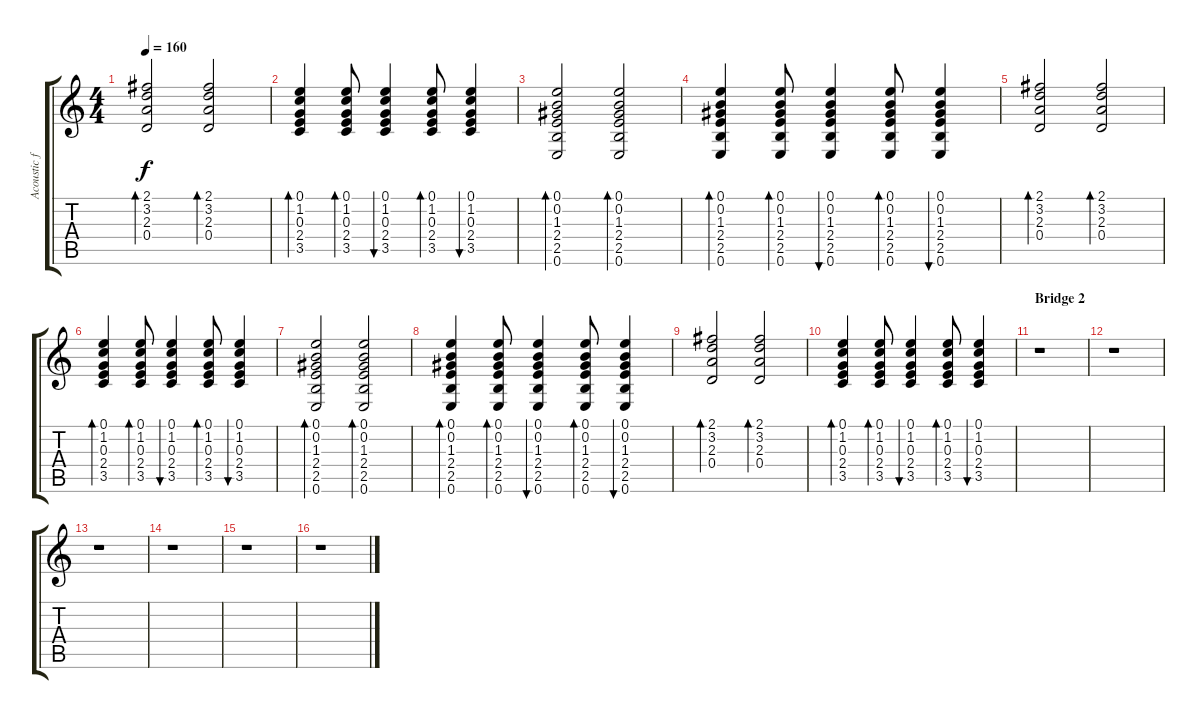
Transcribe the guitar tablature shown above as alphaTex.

\track ("Acoustic fill" "Acoustic f") {instrument acousticguitarsteel}
\staff {score tabs}
\tuning (E4 B3 G3 D3 A2 E2) {hide}
\ts (4 4)
\tempo 160
\clef g2
\ks c
(2.1 3.2 2.3 0.4).2{bd 120 dy f} (2.1 3.2 2.3 0.4).2{bd 120} |
(0.1 1.2 0.3 2.4 3.5).4{bd 120} (0.1 1.2 0.3 2.4 3.5).8{bd 120} (0.1 1.2 0.3 2.4 3.5).4{bu 120} (0.1 1.2 0.3 2.4 3.5).8{bd 120} (0.1 1.2 0.3 2.4 3.5).4{bu 120} |
(0.1 0.2 1.3 2.4 2.5 0.6).2{bd 120} (0.1 0.2 1.3 2.4 2.5 0.6).2{bd 120} |
(0.1 0.2 1.3 2.4 2.5 0.6).4{bd 120} (0.1 0.2 1.3 2.4 2.5 0.6).8{bd 120} (0.1 0.2 1.3 2.4 2.5 0.6).4{bu 120} (0.1 0.2 1.3 2.4 2.5 0.6).8{bd 120} (0.1 0.2 1.3 2.4 2.5 0.6).4{bu 120} |
(2.1 3.2 2.3 0.4).2{bd 120} (2.1 3.2 2.3 0.4).2{bd 120} |
(0.1 1.2 0.3 2.4 3.5).4{bd 120} (0.1 1.2 0.3 2.4 3.5).8{bd 120} (0.1 1.2 0.3 2.4 3.5).4{bu 120} (0.1 1.2 0.3 2.4 3.5).8{bd 120} (0.1 1.2 0.3 2.4 3.5).4{bu 120} |
(0.1 0.2 1.3 2.4 2.5 0.6).2{bd 120} (0.1 0.2 1.3 2.4 2.5 0.6).2{bd 120} |
(0.1 0.2 1.3 2.4 2.5 0.6).4{bd 120} (0.1 0.2 1.3 2.4 2.5 0.6).8{bd 120} (0.1 0.2 1.3 2.4 2.5 0.6).4{bu 120} (0.1 0.2 1.3 2.4 2.5 0.6).8{bd 120} (0.1 0.2 1.3 2.4 2.5 0.6).4{bu 120} |
(2.1 3.2 2.3 0.4).2{bd 120} (2.1 3.2 2.3 0.4).2{bd 120} |
(0.1 1.2 0.3 2.4 3.5).4{bd 120} (0.1 1.2 0.3 2.4 3.5).8{bd 120} (0.1 1.2 0.3 2.4 3.5).4{bu 120} (0.1 1.2 0.3 2.4 3.5).8{bd 120} (0.1 1.2 0.3 2.4 3.5).4{bu 120} |
\section ("" "Bridge 2")
r.1 |
r.1 |
r.1 |
r.1 |
r.1 |
r.1
